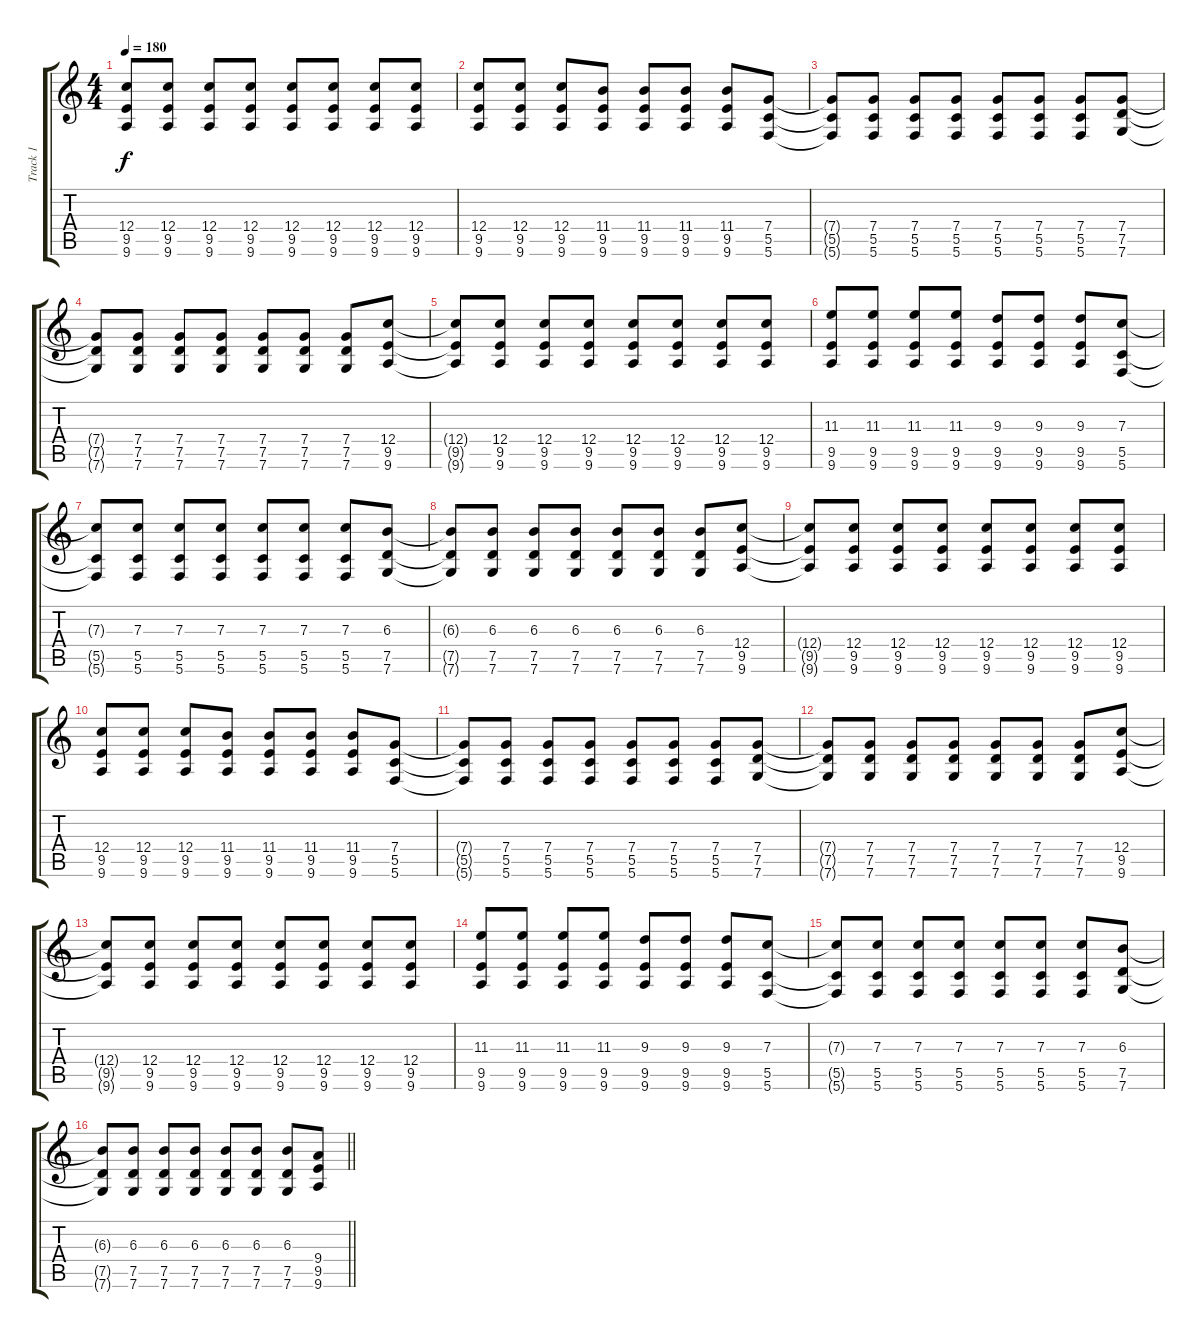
\track ("Track 1" "Track 1") {instrument distortionguitar}
\staff {score tabs}
\tuning (D4 A3 F3 C3 G2 C2) {hide}
\ts (4 4)
\tempo 180
\clef g2
\ks c
(12.4{t} 9.5{t} 9.6{t}).8{dy f} (12.4 9.5 9.6).8 (12.4 9.5 9.6).8 (12.4 9.5 9.6).8 (12.4 9.5 9.6).8 (12.4 9.5 9.6).8 (12.4 9.5 9.6).8 (12.4 9.5 9.6).8 |
(12.4 9.5 9.6).8 (12.4 9.5 9.6).8 (12.4 9.5 9.6).8 (11.4 9.5 9.6).8 (11.4 9.5 9.6).8 (11.4 9.5 9.6).8 (11.4 9.5 9.6).8 (7.4 5.5 5.6).8 |
(7.4{t} 5.5{t} 5.6{t}).8 (7.4 5.5 5.6).8 (7.4 5.5 5.6).8 (7.4 5.5 5.6).8 (7.4 5.5 5.6).8 (7.4 5.5 5.6).8 (7.4 5.5 5.6).8 (7.4 7.5 7.6).8 |
(7.4{t} 7.5{t} 7.6{t}).8 (7.4 7.5 7.6).8 (7.4 7.5 7.6).8 (7.4 7.5 7.6).8 (7.4 7.5 7.6).8 (7.4 7.5 7.6).8 (7.4 7.5 7.6).8 (12.4 9.5 9.6).8 |
(12.4{t} 9.5{t} 9.6{t}).8 (12.4 9.5 9.6).8 (12.4 9.5 9.6).8 (12.4 9.5 9.6).8 (12.4 9.5 9.6).8 (12.4 9.5 9.6).8 (12.4 9.5 9.6).8 (12.4 9.5 9.6).8 |
(11.3 9.5 9.6).8 (11.3 9.5 9.6).8 (11.3 9.5 9.6).8 (11.3 9.5 9.6).8 (9.3 9.5 9.6).8 (9.3 9.5 9.6).8 (9.3 9.5 9.6).8 (7.3 5.5 5.6).8 |
(7.3{t} 5.5{t} 5.6{t}).8 (7.3 5.5 5.6).8 (7.3 5.5 5.6).8 (7.3 5.5 5.6).8 (7.3 5.5 5.6).8 (7.3 5.5 5.6).8 (7.3 5.5 5.6).8 (6.3 7.5 7.6).8 |
(6.3{t} 7.5{t} 7.6{t}).8 (6.3 7.5 7.6).8 (6.3 7.5 7.6).8 (6.3 7.5 7.6).8 (6.3 7.5 7.6).8 (6.3 7.5 7.6).8 (6.3 7.5 7.6).8 (12.4 9.5 9.6).8 |
(12.4{t} 9.5{t} 9.6{t}).8 (12.4 9.5 9.6).8 (12.4 9.5 9.6).8 (12.4 9.5 9.6).8 (12.4 9.5 9.6).8 (12.4 9.5 9.6).8 (12.4 9.5 9.6).8 (12.4 9.5 9.6).8 |
(12.4 9.5 9.6).8 (12.4 9.5 9.6).8 (12.4 9.5 9.6).8 (11.4 9.5 9.6).8 (11.4 9.5 9.6).8 (11.4 9.5 9.6).8 (11.4 9.5 9.6).8 (7.4 5.5 5.6).8 |
(7.4{t} 5.5{t} 5.6{t}).8 (7.4 5.5 5.6).8 (7.4 5.5 5.6).8 (7.4 5.5 5.6).8 (7.4 5.5 5.6).8 (7.4 5.5 5.6).8 (7.4 5.5 5.6).8 (7.4 7.5 7.6).8 |
(7.4{t} 7.5{t} 7.6{t}).8 (7.4 7.5 7.6).8 (7.4 7.5 7.6).8 (7.4 7.5 7.6).8 (7.4 7.5 7.6).8 (7.4 7.5 7.6).8 (7.4 7.5 7.6).8 (12.4 9.5 9.6).8 |
(12.4{t} 9.5{t} 9.6{t}).8 (12.4 9.5 9.6).8 (12.4 9.5 9.6).8 (12.4 9.5 9.6).8 (12.4 9.5 9.6).8 (12.4 9.5 9.6).8 (12.4 9.5 9.6).8 (12.4 9.5 9.6).8 |
(11.3 9.5 9.6).8 (11.3 9.5 9.6).8 (11.3 9.5 9.6).8 (11.3 9.5 9.6).8 (9.3 9.5 9.6).8 (9.3 9.5 9.6).8 (9.3 9.5 9.6).8 (7.3 5.5 5.6).8 |
(7.3{t} 5.5{t} 5.6{t}).8 (7.3 5.5 5.6).8 (7.3 5.5 5.6).8 (7.3 5.5 5.6).8 (7.3 5.5 5.6).8 (7.3 5.5 5.6).8 (7.3 5.5 5.6).8 (6.3 7.5 7.6).8 |
\barLineRight lightlight
(6.3{t} 7.5{t} 7.6{t}).8 (6.3 7.5 7.6).8 (6.3 7.5 7.6).8 (6.3 7.5 7.6).8 (6.3 7.5 7.6).8 (6.3 7.5 7.6).8 (6.3 7.5 7.6).8 (9.4 9.5 9.6).8
